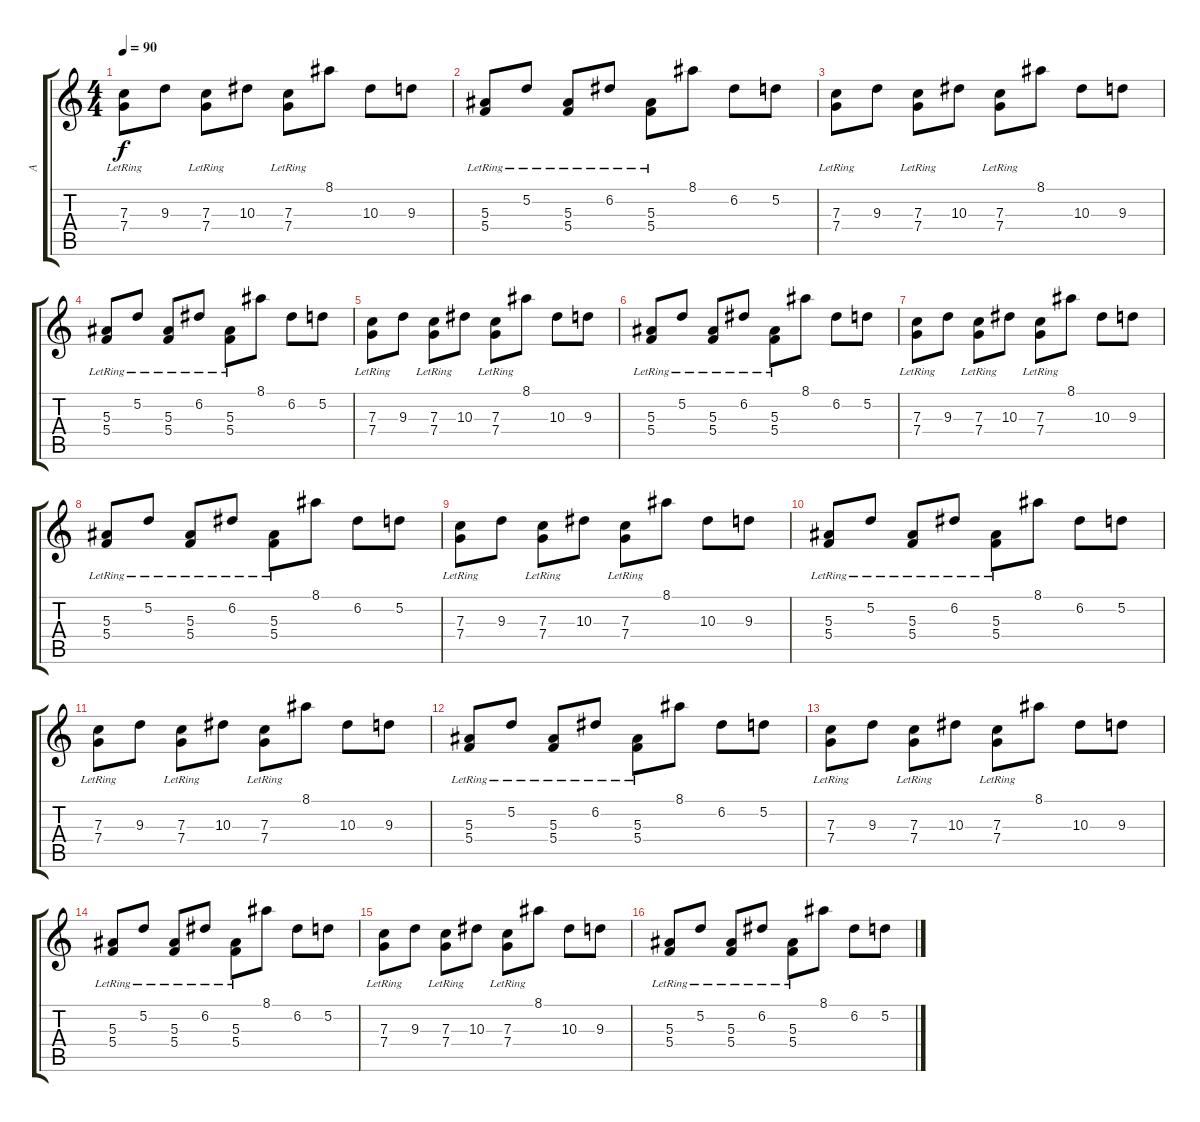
\track ("A" "A") {instrument acousticguitarsteel}
\staff {score tabs}
\tuning (D4 A3 F3 C3 G2 C2) {hide}
\ts (4 4)
\tempo 90
\clef g2
\ks c
(7.3 7.4{lr}).8{dy f} 9.3.8 (7.3 7.4{lr}).8 10.3.8 (7.3{lr} 7.4{lr}).8 8.1.8 10.3.8 9.3.8 |
(5.3{lr} 5.4{lr}).8 5.2{lr}.8 (5.3{lr} 5.4{lr}).8 6.2{lr}.8 (5.3{lr} 5.4{lr}).8 8.1.8 6.2.8 5.2.8 |
(7.3 7.4{lr}).8 9.3.8 (7.3 7.4{lr}).8 10.3.8 (7.3{lr} 7.4{lr}).8 8.1.8 10.3.8 9.3.8 |
(5.3{lr} 5.4{lr}).8 5.2{lr}.8 (5.3{lr} 5.4{lr}).8 6.2{lr}.8 (5.3{lr} 5.4{lr}).8 8.1.8 6.2.8 5.2.8 |
(7.3 7.4{lr}).8 9.3.8 (7.3 7.4{lr}).8 10.3.8 (7.3{lr} 7.4{lr}).8 8.1.8 10.3.8 9.3.8 |
(5.3{lr} 5.4{lr}).8 5.2{lr}.8 (5.3{lr} 5.4{lr}).8 6.2{lr}.8 (5.3{lr} 5.4{lr}).8 8.1.8 6.2.8 5.2.8 |
(7.3 7.4{lr}).8 9.3.8 (7.3 7.4{lr}).8 10.3.8 (7.3{lr} 7.4{lr}).8 8.1.8 10.3.8 9.3.8 |
(5.3{lr} 5.4{lr}).8 5.2{lr}.8 (5.3{lr} 5.4{lr}).8 6.2{lr}.8 (5.3{lr} 5.4{lr}).8 8.1.8 6.2.8 5.2.8 |
(7.3 7.4{lr}).8 9.3.8 (7.3 7.4{lr}).8 10.3.8 (7.3{lr} 7.4{lr}).8 8.1.8 10.3.8 9.3.8 |
(5.3{lr} 5.4{lr}).8 5.2{lr}.8 (5.3{lr} 5.4{lr}).8 6.2{lr}.8 (5.3{lr} 5.4{lr}).8 8.1.8 6.2.8 5.2.8 |
(7.3 7.4{lr}).8 9.3.8 (7.3 7.4{lr}).8 10.3.8 (7.3{lr} 7.4{lr}).8 8.1.8 10.3.8 9.3.8 |
(5.3{lr} 5.4{lr}).8 5.2{lr}.8 (5.3{lr} 5.4{lr}).8 6.2{lr}.8 (5.3{lr} 5.4{lr}).8 8.1.8 6.2.8 5.2.8 |
(7.3 7.4{lr}).8 9.3.8 (7.3 7.4{lr}).8 10.3.8 (7.3{lr} 7.4{lr}).8 8.1.8 10.3.8 9.3.8 |
(5.3{lr} 5.4{lr}).8 5.2{lr}.8 (5.3{lr} 5.4{lr}).8 6.2{lr}.8 (5.3{lr} 5.4{lr}).8 8.1.8 6.2.8 5.2.8 |
(7.3 7.4{lr}).8 9.3.8 (7.3 7.4{lr}).8 10.3.8 (7.3{lr} 7.4{lr}).8 8.1.8 10.3.8 9.3.8 |
(5.3{lr} 5.4{lr}).8 5.2{lr}.8 (5.3{lr} 5.4{lr}).8 6.2{lr}.8 (5.3{lr} 5.4{lr}).8 8.1.8 6.2.8 5.2.8
